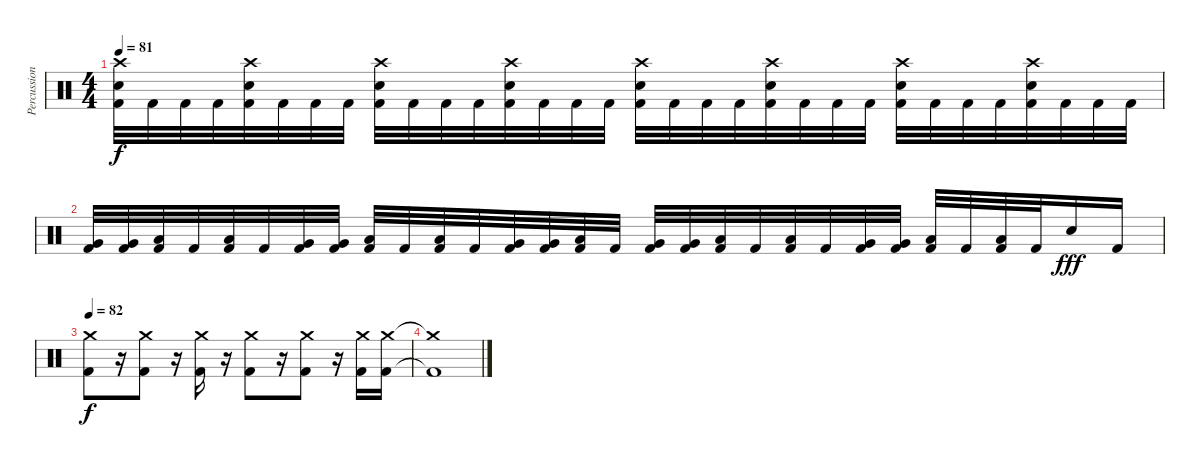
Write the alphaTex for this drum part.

\track ("Percussion" "Percussion") {instrument percussion}
\staff {score}
\articulation defaults
\ts (4 4)
\tempo 81
\clef neutral
\ks c
("Crash high (hit)" "Electric Snare (hit)" "Kick (hit) 2").32{dy f} "Kick (hit) 2".32 "Kick (hit) 2".32 "Kick (hit) 2".32 ("Crash high (hit)" "Electric Snare (hit)" "Kick (hit) 2").32 "Kick (hit) 2".32 "Kick (hit) 2".32 "Kick (hit) 2".32 ("Crash high (hit)" "Electric Snare (hit)" "Kick (hit) 2").32 "Kick (hit) 2".32 "Kick (hit) 2".32 "Kick (hit) 2".32 ("Crash high (hit)" "Electric Snare (hit)" "Kick (hit) 2").32 "Kick (hit) 2".32 "Kick (hit) 2".32 "Kick (hit) 2".32 ("Crash high (hit)" "Electric Snare (hit)" "Kick (hit) 2").32 "Kick (hit) 2".32 "Kick (hit) 2".32 "Kick (hit) 2".32 ("Crash high (hit)" "Electric Snare (hit)" "Kick (hit) 2").32 "Kick (hit) 2".32 "Kick (hit) 2".32 "Kick (hit) 2".32 ("Crash high (hit)" "Electric Snare (hit)" "Kick (hit) 2").32 "Kick (hit) 2".32 "Kick (hit) 2".32 "Kick (hit) 2".32 ("Crash high (hit)" "Electric Snare (hit)" "Kick (hit) 2").32 "Kick (hit) 2".32 "Kick (hit) 2".32 "Kick (hit) 2".32 |
("Very Low Tom (hit)" "Kick (hit) 2").32 ("Very Low Tom (hit)" "Kick (hit) 2").32 ("Low Floor Tom (hit)" "Kick (hit) 2").32 "Kick (hit) 2".32 ("Low Floor Tom (hit)" "Kick (hit) 2").32 "Kick (hit) 2".32 ("Very Low Tom (hit)" "Kick (hit) 2").32 ("Very Low Tom (hit)" "Kick (hit) 2").32 ("Low Floor Tom (hit)" "Kick (hit) 2").32 "Kick (hit) 2".32 ("Low Floor Tom (hit)" "Kick (hit) 2").32 "Kick (hit) 2".32 ("Very Low Tom (hit)" "Kick (hit) 2").32 ("Very Low Tom (hit)" "Kick (hit) 2").32 ("Low Floor Tom (hit)" "Kick (hit) 2").32 "Kick (hit) 2".32 ("Very Low Tom (hit)" "Kick (hit) 2").32 ("Very Low Tom (hit)" "Kick (hit) 2").32 ("Low Floor Tom (hit)" "Kick (hit) 2").32 "Kick (hit) 2".32 ("Low Floor Tom (hit)" "Kick (hit) 2").32 "Kick (hit) 2".32 ("Very Low Tom (hit)" "Kick (hit) 2").32 ("Very Low Tom (hit)" "Kick (hit) 2").32 ("Low Floor Tom (hit)" "Kick (hit) 2").32 "Kick (hit) 2".32 ("Low Floor Tom (hit)" "Kick (hit) 2").32 "Kick (hit) 2".32 "Electric Snare (hit)".16{dy fff} "Kick (hit) 2".16 |
\tempo 82
("Crash medium (hit)" "Kick (hit) 2").8{dy f} r.16 ("Crash medium (hit)" "Kick (hit) 2").8 r.16 ("Crash medium (hit)" "Kick (hit) 2").16 r.16 ("Crash medium (hit)" "Kick (hit) 2").8 r.16 ("Crash medium (hit)" "Kick (hit) 2").8 r.16 ("Crash medium (hit)" "Kick (hit) 2").16 ("Crash medium (hit)" "Kick (hit) 2").16 |
("Crash medium (hit)"{t} "Kick (hit) 2"{t}).1
